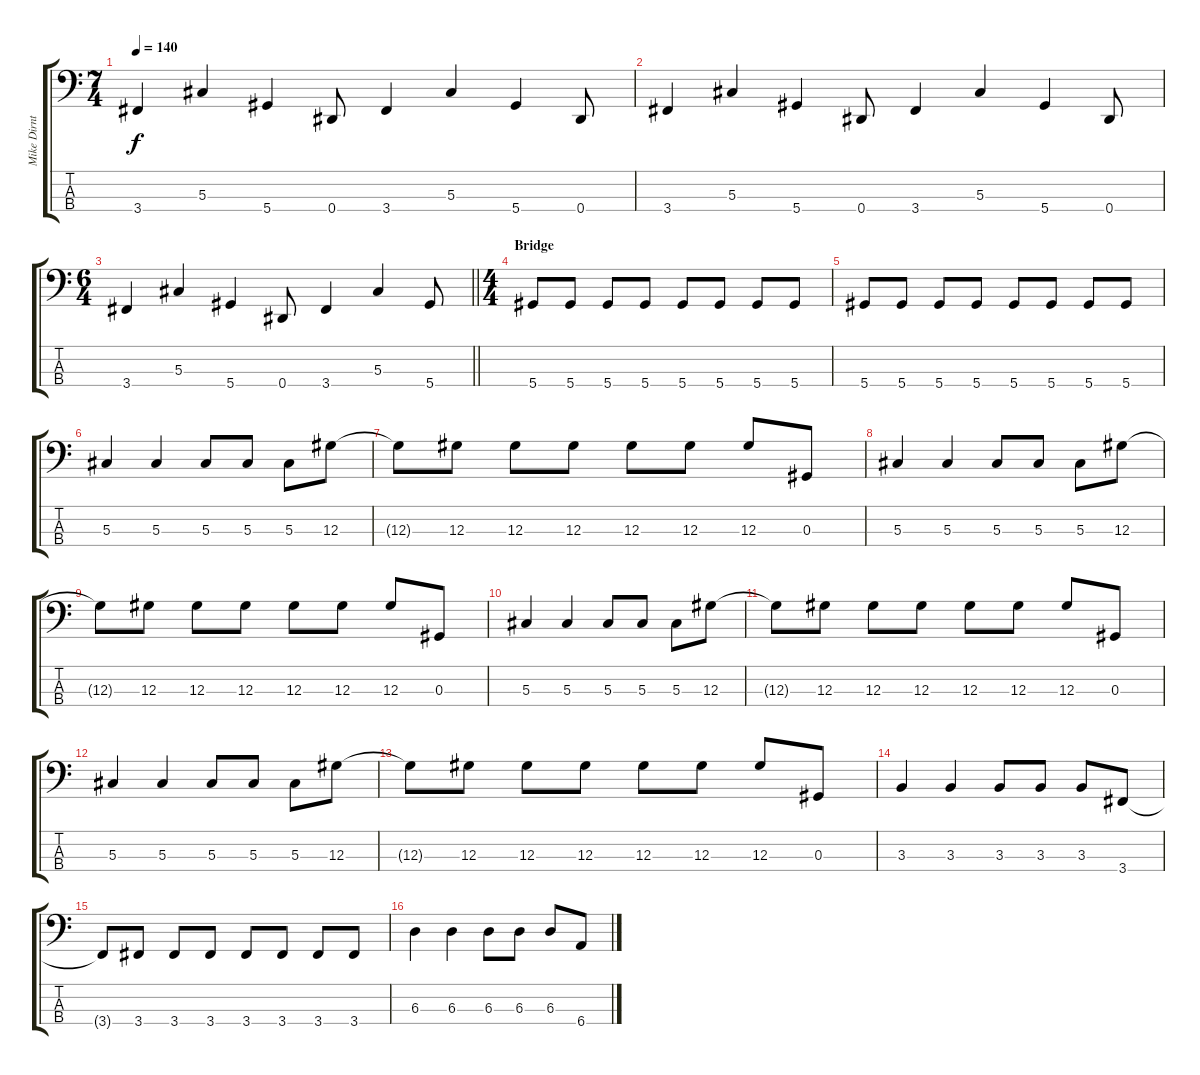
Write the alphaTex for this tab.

\track ("Mike Dirnt - Bass" "Mike Dirnt") {instrument electricbasspick}
\staff {score tabs}
\tuning (Gb2 Db2 Ab1 Eb1) {hide}
\ts (7 4)
\tempo 140
\clef f4
\ks c
3.4.4{dy f} 5.3.4 5.4.4 0.4.8 3.4.4 5.3.4 5.4.4 0.4.8 |
3.4.4 5.3.4 5.4.4 0.4.8 3.4.4 5.3.4 5.4.4 0.4.8 |
\ts (6 4)
\barLineRight lightlight
3.4.4 5.3.4 5.4.4 0.4.8 3.4.4 5.3.4 5.4.8 |
\ts (4 4)
\section ("" "Bridge")
5.4.8 5.4.8 5.4.8 5.4.8 5.4.8 5.4.8 5.4.8 5.4.8 |
5.4.8 5.4.8 5.4.8 5.4.8 5.4.8 5.4.8 5.4.8 5.4.8 |
5.3.4 5.3.4 5.3.8 5.3.8 5.3.8 12.3.8 |
12.3{t}.8 12.3.8 12.3.8 12.3.8 12.3.8 12.3.8 12.3.8 0.3.8 |
5.3.4 5.3.4 5.3.8 5.3.8 5.3.8 12.3.8 |
12.3{t}.8 12.3.8 12.3.8 12.3.8 12.3.8 12.3.8 12.3.8 0.3.8 |
5.3.4 5.3.4 5.3.8 5.3.8 5.3.8 12.3.8 |
12.3{t}.8 12.3.8 12.3.8 12.3.8 12.3.8 12.3.8 12.3.8 0.3.8 |
5.3.4 5.3.4 5.3.8 5.3.8 5.3.8 12.3.8 |
12.3{t}.8 12.3.8 12.3.8 12.3.8 12.3.8 12.3.8 12.3.8 0.3.8 |
3.3.4 3.3.4 3.3.8 3.3.8 3.3.8 3.4.8 |
3.4{t}.8 3.4.8 3.4.8 3.4.8 3.4.8 3.4.8 3.4.8 3.4.8 |
6.3.4 6.3.4 6.3.8 6.3.8 6.3.8 6.4.8
